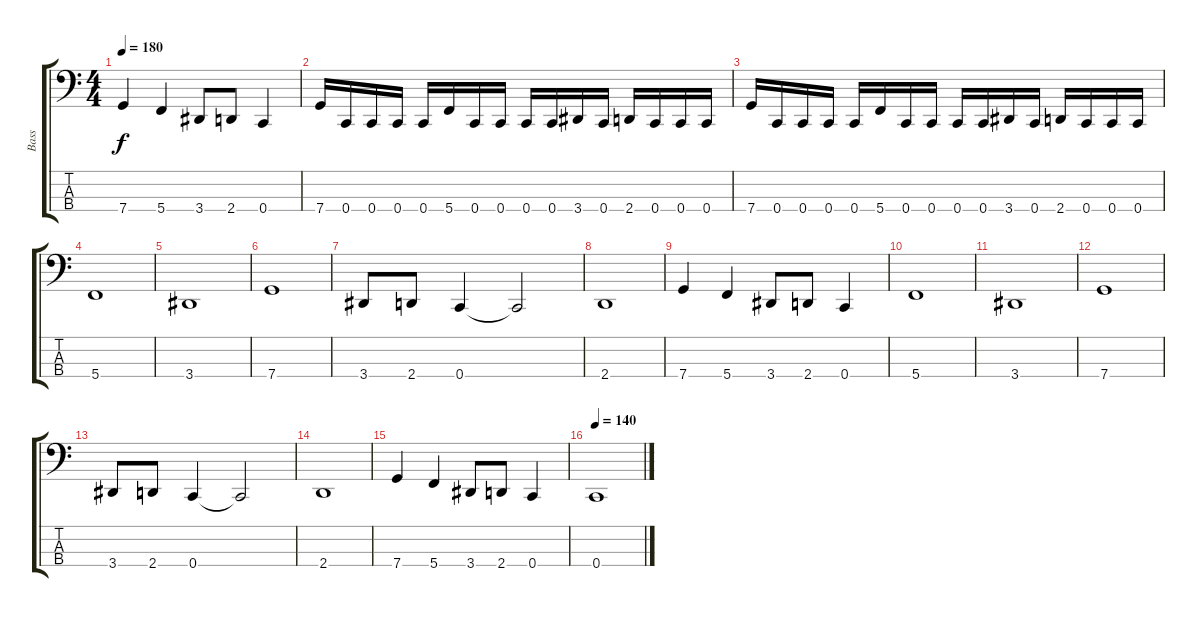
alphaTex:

\track ("Bass" "Bass") {instrument electricbassfinger}
\staff {score tabs}
\tuning (F2 C2 G1 C1) {hide}
\ts (4 4)
\tempo 180
\clef f4
\ks c
7.4.4{dy f} 5.4.4 3.4.8 2.4.8 0.4.4 |
7.4.16 0.4.16 0.4.16 0.4.16 0.4.16 5.4.16 0.4.16 0.4.16 0.4.16 0.4.16 3.4.16 0.4.16 2.4.16 0.4.16 0.4.16 0.4.16 |
7.4.16 0.4.16 0.4.16 0.4.16 0.4.16 5.4.16 0.4.16 0.4.16 0.4.16 0.4.16 3.4.16 0.4.16 2.4.16 0.4.16 0.4.16 0.4.16 |
5.4.1 |
3.4.1 |
7.4.1 |
3.4.8 2.4.8 0.4.4 0.4{t}.2 |
2.4.1 |
7.4.4 5.4.4 3.4.8 2.4.8 0.4.4 |
5.4.1 |
3.4.1 |
7.4.1 |
3.4.8 2.4.8 0.4.4 0.4{t}.2 |
2.4.1 |
7.4.4 5.4.4 3.4.8 2.4.8 0.4.4 |
\tempo 140
0.4.1
